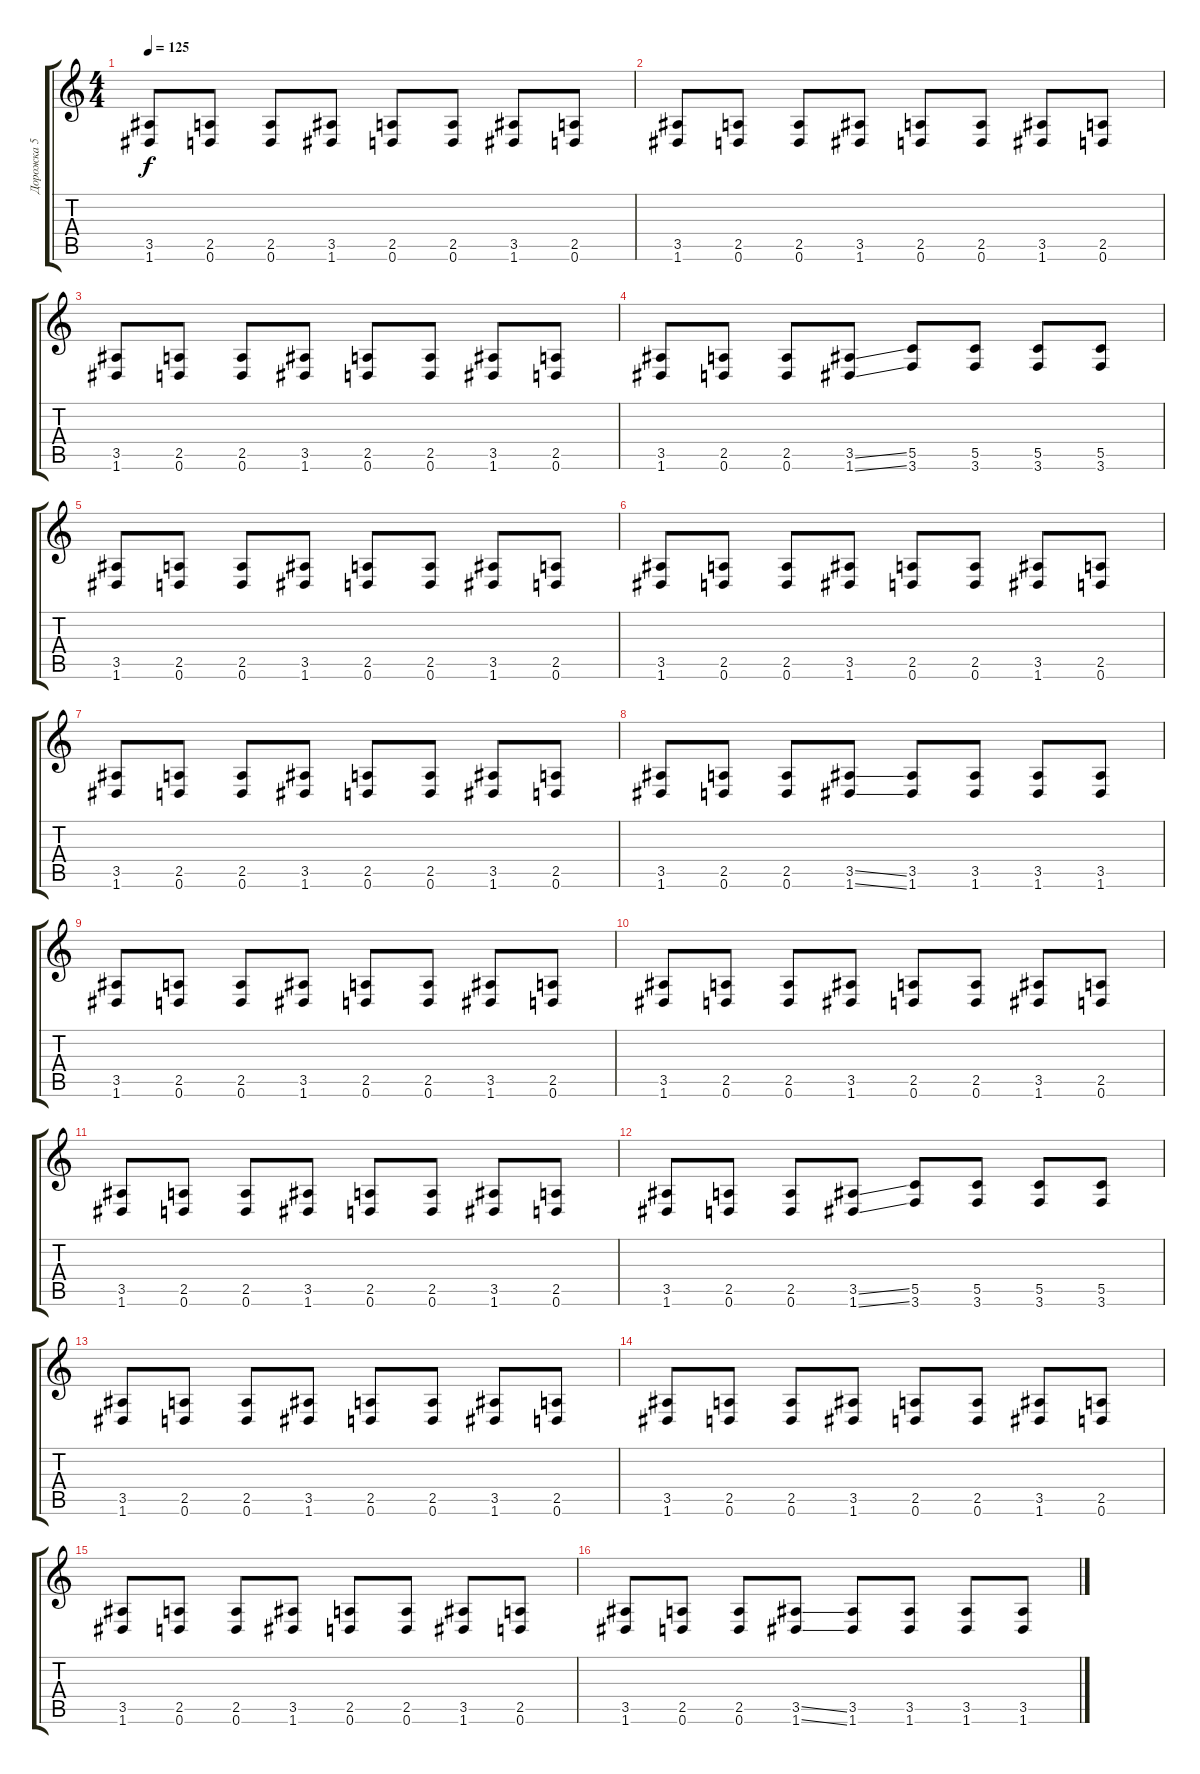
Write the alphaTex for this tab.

\track ("Дорожка 5" "Дорожка 5") {instrument distortionguitar}
\staff {score tabs}
\tuning (D4 A3 F3 C3 G2 D2) {hide}
\ts (4 4)
\tempo 125
\clef g2
\ks c
(3.5 1.6).8{dy f} (2.5 0.6).8 (2.5 0.6).8 (3.5 1.6).8 (2.5 0.6).8 (2.5 0.6).8 (3.5 1.6).8 (2.5 0.6).8 |
(3.5 1.6).8 (2.5 0.6).8 (2.5 0.6).8 (3.5 1.6).8 (2.5 0.6).8 (2.5 0.6).8 (3.5 1.6).8 (2.5 0.6).8 |
(3.5 1.6).8 (2.5 0.6).8 (2.5 0.6).8 (3.5 1.6).8 (2.5 0.6).8 (2.5 0.6).8 (3.5 1.6).8 (2.5 0.6).8 |
(3.5 1.6).8 (2.5 0.6).8 (2.5 0.6).8 (3.5{ss} 1.6{ss}).8 (5.5 3.6).8 (5.5 3.6).8 (5.5 3.6).8 (5.5 3.6).8 |
(3.5 1.6).8 (2.5 0.6).8 (2.5 0.6).8 (3.5 1.6).8 (2.5 0.6).8 (2.5 0.6).8 (3.5 1.6).8 (2.5 0.6).8 |
(3.5 1.6).8 (2.5 0.6).8 (2.5 0.6).8 (3.5 1.6).8 (2.5 0.6).8 (2.5 0.6).8 (3.5 1.6).8 (2.5 0.6).8 |
(3.5 1.6).8 (2.5 0.6).8 (2.5 0.6).8 (3.5 1.6).8 (2.5 0.6).8 (2.5 0.6).8 (3.5 1.6).8 (2.5 0.6).8 |
(3.5 1.6).8 (2.5 0.6).8 (2.5 0.6).8 (3.5{ss} 1.6{ss}).8 (3.5 1.6).8 (3.5 1.6).8 (3.5 1.6).8 (3.5 1.6).8 |
(3.5 1.6).8 (2.5 0.6).8 (2.5 0.6).8 (3.5 1.6).8 (2.5 0.6).8 (2.5 0.6).8 (3.5 1.6).8 (2.5 0.6).8 |
(3.5 1.6).8 (2.5 0.6).8 (2.5 0.6).8 (3.5 1.6).8 (2.5 0.6).8 (2.5 0.6).8 (3.5 1.6).8 (2.5 0.6).8 |
(3.5 1.6).8 (2.5 0.6).8 (2.5 0.6).8 (3.5 1.6).8 (2.5 0.6).8 (2.5 0.6).8 (3.5 1.6).8 (2.5 0.6).8 |
(3.5 1.6).8 (2.5 0.6).8 (2.5 0.6).8 (3.5{ss} 1.6{ss}).8 (5.5 3.6).8 (5.5 3.6).8 (5.5 3.6).8 (5.5 3.6).8 |
(3.5 1.6).8 (2.5 0.6).8 (2.5 0.6).8 (3.5 1.6).8 (2.5 0.6).8 (2.5 0.6).8 (3.5 1.6).8 (2.5 0.6).8 |
(3.5 1.6).8 (2.5 0.6).8 (2.5 0.6).8 (3.5 1.6).8 (2.5 0.6).8 (2.5 0.6).8 (3.5 1.6).8 (2.5 0.6).8 |
(3.5 1.6).8 (2.5 0.6).8 (2.5 0.6).8 (3.5 1.6).8 (2.5 0.6).8 (2.5 0.6).8 (3.5 1.6).8 (2.5 0.6).8 |
(3.5 1.6).8 (2.5 0.6).8 (2.5 0.6).8 (3.5{ss} 1.6{ss}).8 (3.5 1.6).8 (3.5 1.6).8 (3.5 1.6).8 (3.5 1.6).8
